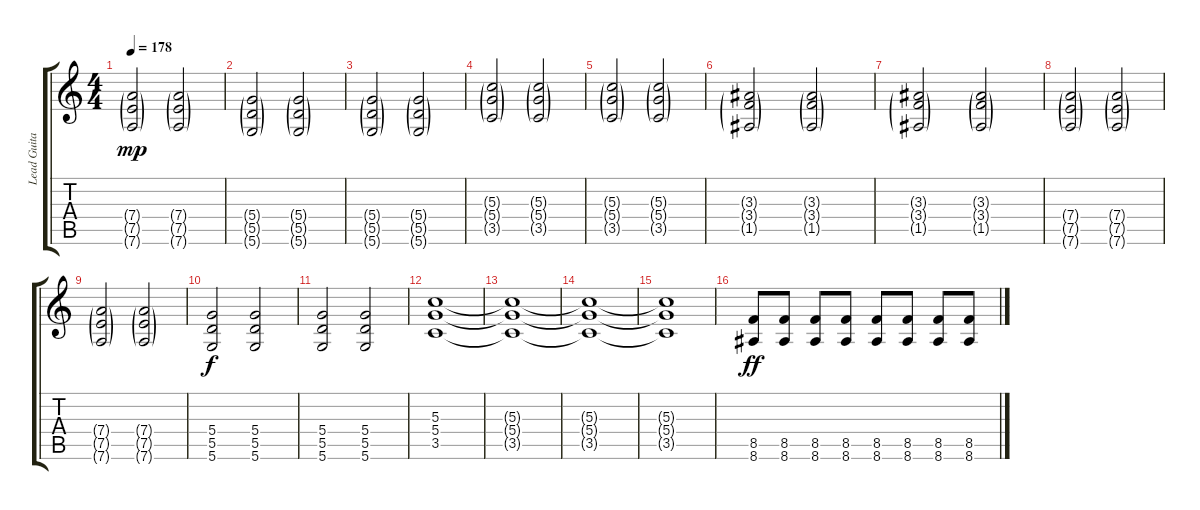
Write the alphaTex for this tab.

\track ("Lead Guitar L" "Lead Guita") {instrument distortionguitar}
\staff {score tabs}
\tuning (E4 B3 G3 D3 A2 D2) {hide}
\ts (4 4)
\tempo 178
\clef g2
\ks c
(7.4{g} 7.5{g} 7.6{g}).2{dy mp} (7.4{g} 7.5{g} 7.6{g}).2 |
(5.4{g} 5.5{g} 5.6{g}).2 (5.4{g} 5.5{g} 5.6{g}).2 |
(5.4{g} 5.5{g} 5.6{g}).2 (5.4{g} 5.5{g} 5.6{g}).2 |
(5.3{g} 5.4{g} 3.5{g}).2 (5.3{g} 5.4{g} 3.5{g}).2 |
(5.3{g} 5.4{g} 3.5{g}).2 (5.3{g} 5.4{g} 3.5{g}).2 |
(3.3{g} 3.4{g} 1.5{g}).2 (3.3{g} 3.4{g} 1.5{g}).2 |
(3.3{g} 3.4{g} 1.5{g}).2 (3.3{g} 3.4{g} 1.5{g}).2 |
(7.4{g} 7.5{g} 7.6{g}).2 (7.4{g} 7.5{g} 7.6{g}).2 |
(7.4{g} 7.5{g} 7.6{g}).2 (7.4{g} 7.5{g} 7.6{g}).2 |
(5.4 5.5 5.6).2{dy f} (5.4 5.5 5.6).2 |
(5.4 5.5 5.6).2 (5.4 5.5 5.6).2 |
(5.3 5.4 3.5).1{volume 0} |
(5.3{t} 5.4{t} 3.5{t}).1 |
(5.3{t} 5.4{t} 3.5{t}).1 |
(5.3{t} 5.4{t} 3.5{t}).1 |
(8.5 8.6).8{dy ff volume 13} (8.5 8.6).8 (8.5 8.6).8 (8.5 8.6).8 (8.5 8.6).8 (8.5 8.6).8 (8.5 8.6).8 (8.5 8.6).8
